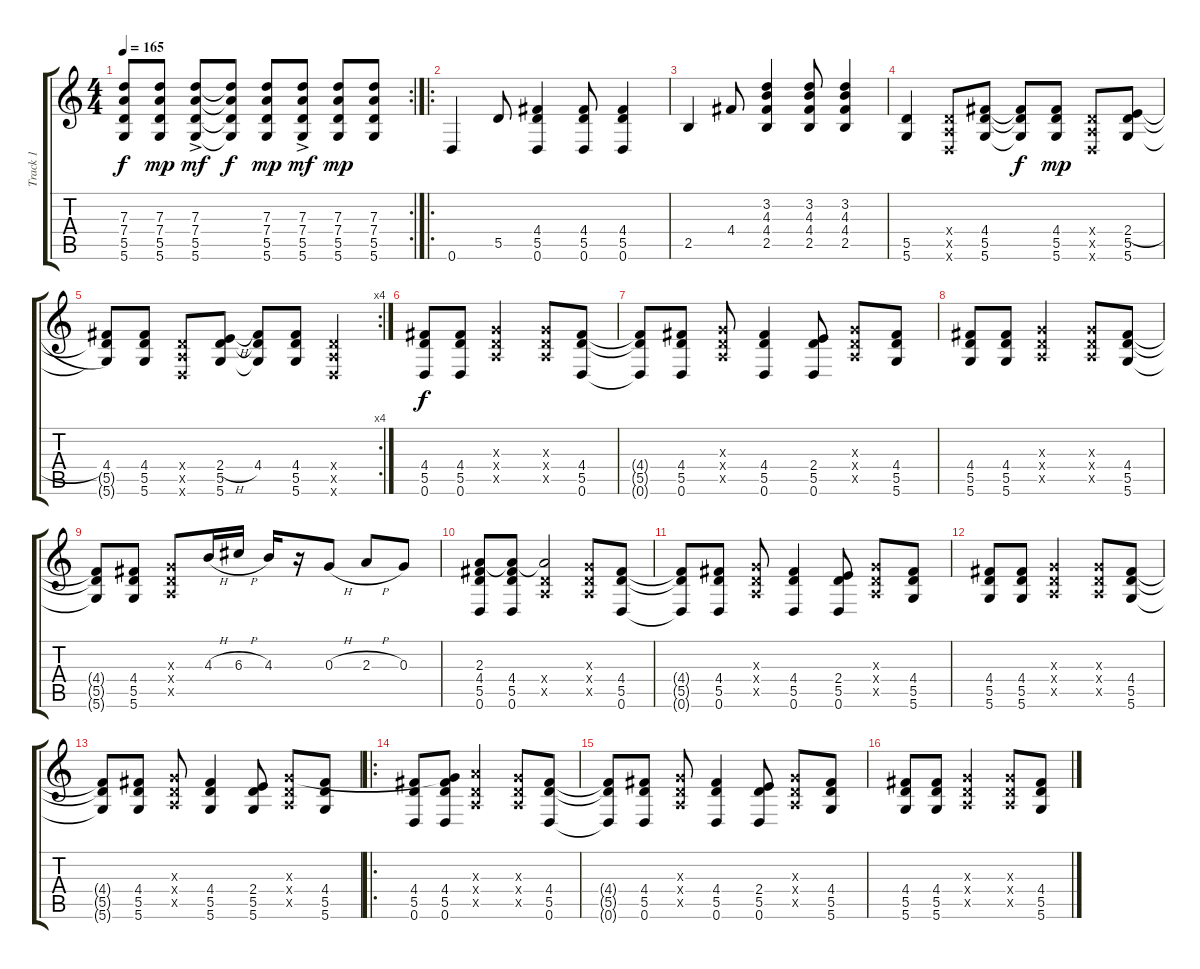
\track ("Track 1" "Track 1") {instrument acousticguitarsteel}
\staff {score tabs}
\tuning (E4 B3 G3 D3 A2 D2) {hide}
\rc 2
\ts (4 4)
\tempo 165
\clef g2
\ks c
(7.3{t} 7.4{t} 5.5{t} 5.6{t}).8{dy f} (7.3 7.4 5.5 5.6).8{dy mp} (7.3{ac} 7.4{ac} 5.5{ac} 5.6{ac}).8{dy mf} (7.3{t} 7.4{t} 5.5{t} 5.6{t}).8{dy f} (7.3 7.4 5.5 5.6).8{dy mp} (7.3{ac} 7.4{ac} 5.5{ac} 5.6{ac}).8{dy mf} (7.3 7.4 5.5 5.6).8{dy mp} (7.3 7.4 5.5 5.6).8 |
\ro
0.6.4 5.5.8 (4.4 5.5 0.6).4 (4.4 5.5 0.6).8 (4.4 5.5 0.6).4 |
2.5.4 4.4.8 (3.2 4.3 4.4 2.5).4 (3.2 4.3 4.4 2.5).8 (3.2 4.3 4.4 2.5).4 |
(5.5 5.6).4 (0.4{x} 0.5{x} 0.6{x}).8 (4.4 5.5 5.6).8 (4.4{t} 5.5{t} 5.6{t}).8{dy f} (4.4 5.5 5.6).8{dy mp} (0.4{x} 0.5{x} 0.6{x}).8 (2.4{h} 5.5 5.6).8 |
\rc 4
(4.4 5.5{t} 5.6{t}).8 (4.4 5.5 5.6).8 (0.4{x} 0.5{x} 0.6{x}).8 (2.4{h} 5.5 5.6).8 (4.4 5.5{t} 5.6{t}).8 (4.4 5.5 5.6).8 (0.4{x} 0.5{x} 0.6{x}).4 |
(4.4 5.5 0.6).8{dy f} (4.4 5.5 0.6).8 (0.3{x} 0.4{x} 0.5{x}).2 (0.3{x} 0.4{x} 0.5{x}).8 (4.4 5.5 0.6).8 |
(4.4{t} 5.5{t} 0.6{t}).8 (4.4 5.5 0.6).8 (0.3{x} 0.4{x} 0.5{x}).8 (4.4 5.5 0.6).4 (2.4 5.5 0.6).8 (0.3{x} 0.4{x} 0.5{x}).8 (4.4 5.5 5.6).8 |
(4.4 5.5 5.6).8 (4.4 5.5 5.6).8 (0.3{x} 0.4{x} 0.5{x}).2 (0.3{x} 0.4{x} 0.5{x}).8 (4.4 5.5 5.6).8 |
(4.4{t} 5.5{t} 5.6{t}).8 (4.4 5.5 5.6).8 (0.3{x} 0.4{x} 0.5{x}).8 4.3{h}.16 6.3{h}.16 4.3.16 r.16 0.3{h}.8 2.3{h}.8 0.3.8 |
(2.3 4.4 5.5 0.6).8 (2.3{t} 4.4 5.5 0.6).8 (2.3{t} 0.4{x} 0.5{x}).2 (0.3{x} 0.4{x} 0.5{x}).8 (4.4 5.5 0.6).8 |
(4.4{t} 5.5{t} 0.6{t}).8 (4.4 5.5 0.6).8 (0.3{x} 0.4{x} 0.5{x}).8 (4.4 5.5 0.6).4 (2.4 5.5 0.6).8 (0.3{x} 0.4{x} 0.5{x}).8 (4.4 5.5 5.6).8 |
(4.4 5.5 5.6).8 (4.4 5.5 5.6).8 (0.3{x} 0.4{x} 0.5{x}).2 (0.3{x} 0.4{x} 0.5{x}).8 (4.4 5.5 5.6).8 |
(4.4{t} 5.5{t} 5.6{t}).8 (4.4 5.5 5.6).8 (0.3{x} 0.4{x} 0.5{x}).8 (4.4 5.5 5.6).4 (2.4 5.5 5.6).8 (0.3{x} 0.4{x} 0.5{x}).8 (4.4 5.5 5.6).8 |
\ro
(4.4 5.5 0.6).8 (0.3{t} 4.4 5.5 0.6).8 (2.3{x} 0.4{x} 0.5{x}).2 (0.3{x} 0.4{x} 0.5{x}).8 (4.4 5.5 0.6).8 |
(4.4{t} 5.5{t} 0.6{t}).8 (4.4 5.5 0.6).8 (0.3{x} 0.4{x} 0.5{x}).8 (4.4 5.5 0.6).4 (2.4 5.5 0.6).8 (0.3{x} 0.4{x} 0.5{x}).8 (4.4 5.5 5.6).8 |
(4.4 5.5 5.6).8 (4.4 5.5 5.6).8 (0.3{x} 0.4{x} 0.5{x}).2 (0.3{x} 0.4{x} 0.5{x}).8 (4.4 5.5 5.6).8
